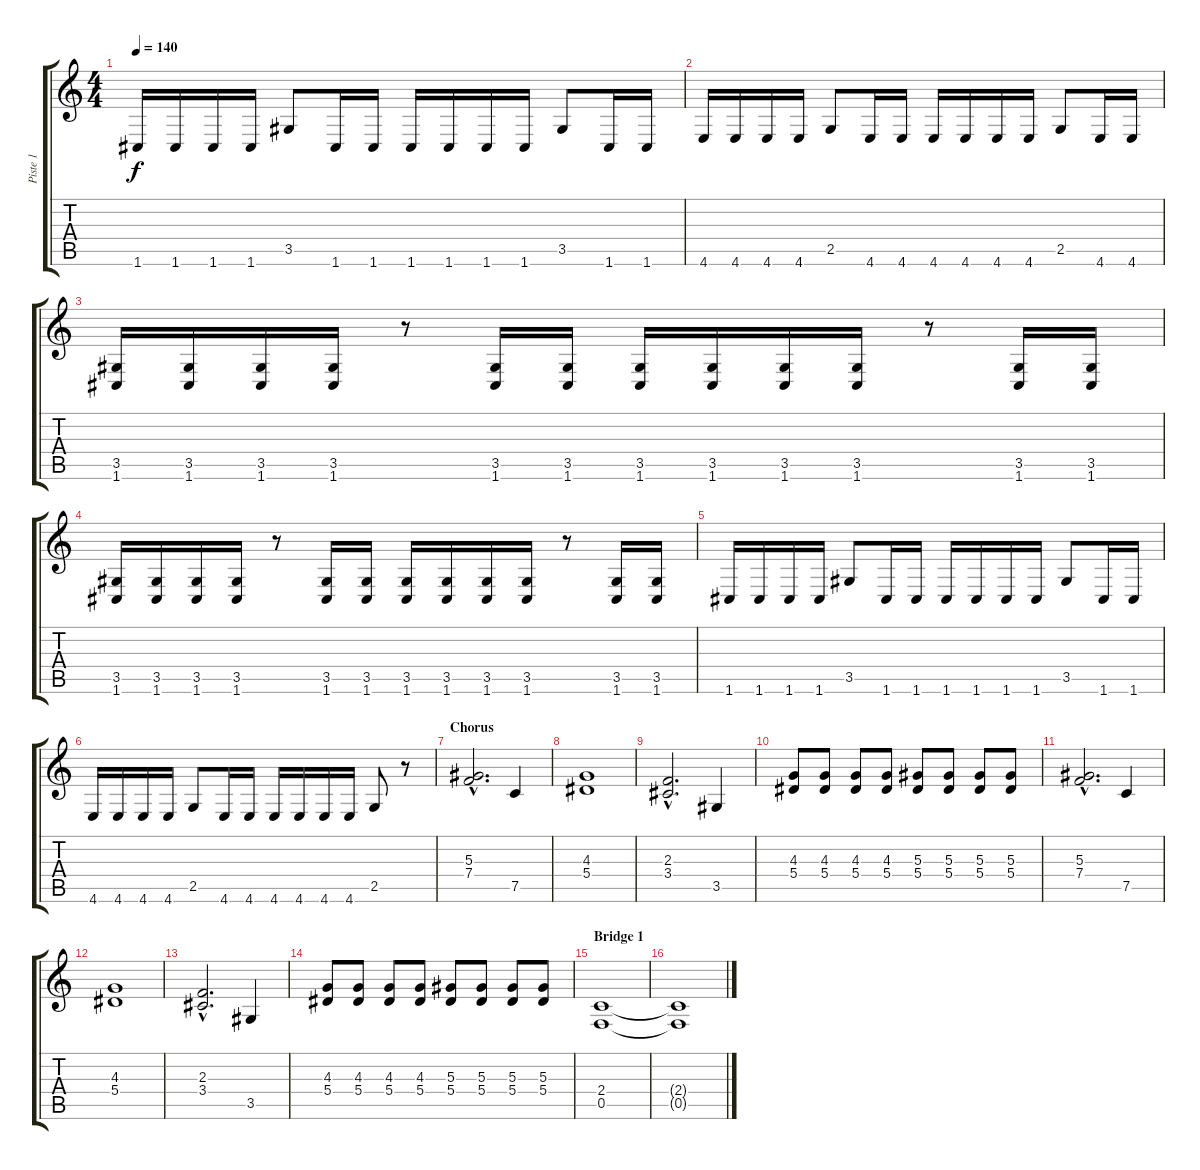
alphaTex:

\track ("Piste 1" "Piste 1") {instrument distortionguitar}
\staff {score tabs}
\tuning (C4 G3 Eb3 Bb2 F2 C2) {hide}
\ts (4 4)
\tempo 140
\clef g2
\ks c
1.6.16{dy f} 1.6.16 1.6.16 1.6.16 3.5.8 1.6.16 1.6.16 1.6.16 1.6.16 1.6.16 1.6.16 3.5.8 1.6.16 1.6.16 |
4.6.16 4.6.16 4.6.16 4.6.16 2.5.8 4.6.16 4.6.16 4.6.16 4.6.16 4.6.16 4.6.16 2.5.8 4.6.16 4.6.16 |
(3.5 1.6).16 (3.5 1.6).16 (3.5 1.6).16 (3.5 1.6).16 r.8 (3.5 1.6).16 (3.5 1.6).16 (3.5 1.6).16 (3.5 1.6).16 (3.5 1.6).16 (3.5 1.6).16 r.8 (3.5 1.6).16 (3.5 1.6).16 |
(3.5 1.6).16 (3.5 1.6).16 (3.5 1.6).16 (3.5 1.6).16 r.8 (3.5 1.6).16 (3.5 1.6).16 (3.5 1.6).16 (3.5 1.6).16 (3.5 1.6).16 (3.5 1.6).16 r.8 (3.5 1.6).16 (3.5 1.6).16 |
1.6.16 1.6.16 1.6.16 1.6.16 3.5.8 1.6.16 1.6.16 1.6.16 1.6.16 1.6.16 1.6.16 3.5.8 1.6.16 1.6.16 |
4.6.16 4.6.16 4.6.16 4.6.16 2.5.8 4.6.16 4.6.16 4.6.16 4.6.16 4.6.16 4.6.16 2.5.8 r.8 |
\section ("" "Chorus")
(5.3{hac} 7.4{hac}).2{d} 7.5.4 |
(4.3 5.4).1 |
(2.3{hac} 3.4{hac}).2{d} 3.5.4 |
(4.3 5.4).8 (4.3 5.4).8 (4.3 5.4).8 (4.3 5.4).8 (5.3 5.4).8 (5.3 5.4).8 (5.3 5.4).8 (5.3 5.4).8 |
(5.3{hac} 7.4{hac}).2{d} 7.5.4 |
(4.3 5.4).1 |
(2.3{hac} 3.4{hac}).2{d} 3.5.4 |
(4.3 5.4).8 (4.3 5.4).8 (4.3 5.4).8 (4.3 5.4).8 (5.3 5.4).8 (5.3 5.4).8 (5.3 5.4).8 (5.3 5.4).8 |
\section ("" "Bridge 1")
(2.4 0.5).1 |
(2.4{t} 0.5{t}).1
